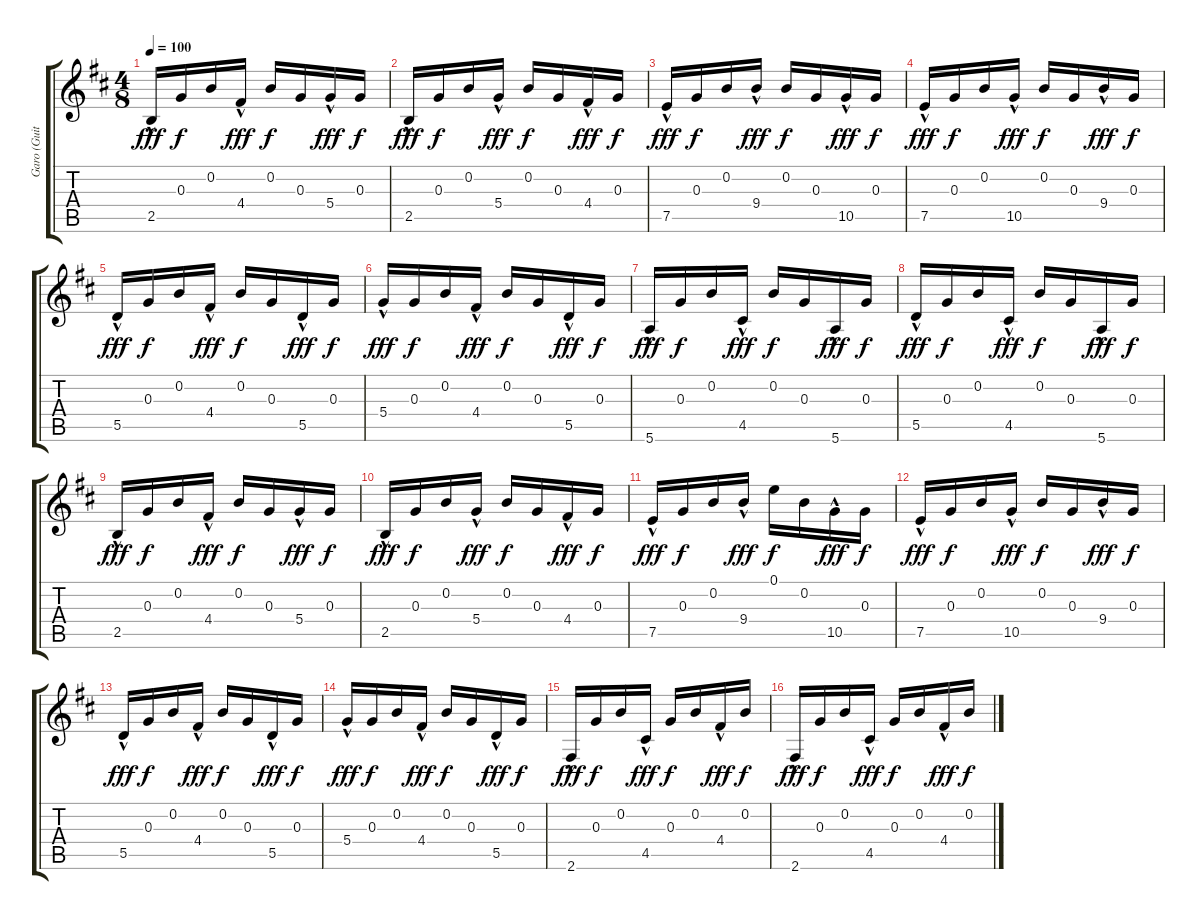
\track ("Garo (Guitarra Lider)" "Garo (Guit") {instrument acousticguitarnylon}
\staff {score tabs}
\tuning (E4 B3 G3 D3 A2 E2) {hide}
\ts (4 8)
\tempo 100
\clef g2
\ks bminor
2.5{hac}.16{dy fff} 0.3.16{dy f} 0.2.16 4.4{hac}.16{dy fff} 0.2.16{dy f} 0.3.16 5.4{hac}.16{dy fff} 0.3.16{dy f} |
2.5{hac}.16{dy fff} 0.3.16{dy f} 0.2.16 5.4{hac}.16{dy fff} 0.2.16{dy f} 0.3.16 4.4{hac}.16{dy fff} 0.3.16{dy f} |
7.5{hac}.16{dy fff} 0.3.16{dy f} 0.2.16 9.4{hac}.16{dy fff} 0.2.16{dy f} 0.3.16 10.5{hac}.16{dy fff} 0.3.16{dy f} |
7.5{hac}.16{dy fff} 0.3.16{dy f} 0.2.16 10.5{hac}.16{dy fff} 0.2.16{dy f} 0.3.16 9.4{hac}.16{dy fff} 0.3.16{dy f} |
5.5{hac}.16{dy fff} 0.3.16{dy f} 0.2.16 4.4{hac}.16{dy fff} 0.2.16{dy f} 0.3.16 5.5{hac}.16{dy fff} 0.3.16{dy f} |
5.4{hac}.16{dy fff} 0.3.16{dy f} 0.2.16 4.4{hac}.16{dy fff} 0.2.16{dy f} 0.3.16 5.5{hac}.16{dy fff} 0.3.16{dy f} |
5.6{hac}.16{dy fff} 0.3.16{dy f} 0.2.16 4.5{hac}.16{dy fff} 0.2.16{dy f} 0.3.16 5.6{hac}.16{dy fff} 0.3.16{dy f} |
5.5{hac}.16{dy fff} 0.3.16{dy f} 0.2.16 4.5{hac}.16{dy fff} 0.2.16{dy f} 0.3.16 5.6{hac}.16{dy fff} 0.3.16{dy f} |
2.5{hac}.16{dy fff} 0.3.16{dy f} 0.2.16 4.4{hac}.16{dy fff} 0.2.16{dy f} 0.3.16 5.4{hac}.16{dy fff} 0.3.16{dy f} |
2.5{hac}.16{dy fff} 0.3.16{dy f} 0.2.16 5.4{hac}.16{dy fff} 0.2.16{dy f} 0.3.16 4.4{hac}.16{dy fff} 0.3.16{dy f} |
7.5{hac}.16{dy fff} 0.3.16{dy f} 0.2.16 9.4{hac}.16{dy fff} 0.1.16{dy f} 0.2.16 10.5{hac}.16{dy fff} 0.3.16{dy f} |
7.5{hac}.16{dy fff} 0.3.16{dy f} 0.2.16 10.5{hac}.16{dy fff} 0.2.16{dy f} 0.3.16 9.4{hac}.16{dy fff} 0.3.16{dy f} |
5.5{hac}.16{dy fff} 0.3.16{dy f} 0.2.16 4.4{hac}.16{dy fff} 0.2.16{dy f} 0.3.16 5.5{hac}.16{dy fff} 0.3.16{dy f} |
5.4{hac}.16{dy fff} 0.3.16{dy f} 0.2.16 4.4{hac}.16{dy fff} 0.2.16{dy f} 0.3.16 5.5{hac}.16{dy fff} 0.3.16{dy f} |
2.6{hac}.16{dy fff} 0.3.16{dy f} 0.2.16 4.5{hac}.16{dy fff} 0.3.16{dy f} 0.2.16 4.4{hac}.16{dy fff} 0.2.16{dy f} |
2.6{hac}.16{dy fff} 0.3.16{dy f} 0.2.16 4.5{hac}.16{dy fff} 0.3.16{dy f} 0.2.16 4.4{hac}.16{dy fff} 0.2.16{dy f}
